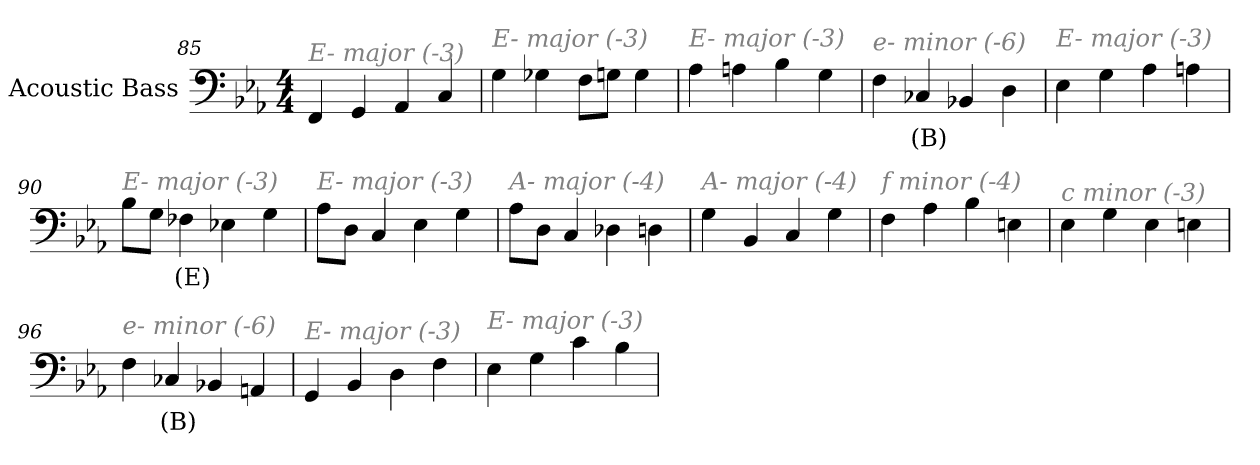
**kern	**text
*part1	*part1
*staff1	*staff1
*I"Acoustic Bass	*
*clefF4	*
*ITrd7c12	*
*k[b-e-a-]	*
*E-:	*
*M4/4	*
=85	=85
!LO:TX:i:color=#808080:t=E- major (-3)	!
4FFF	.
4GGG	.
4AAA-	.
4CC	.
=86	=86
!LO:TX:i:color=#808080:t=E- major (-3)	!
4GG	.
4GG-X	.
8FFL	.
8GGnJ	.
4GG	.
=87	=87
!LO:TX:i:color=#808080:t=E- major (-3)	!
4AA-	.
4AAn	.
4BB-	.
4GG	.
=88	=88
!LO:TX:i:color=#808080:t=e- minor (-6)	!
4FF	.
4CC-Xi	(B)
4BBB-X	.
4DD	.
=89	=89
!LO:TX:i:color=#808080:t=E- major (-3)	!
4EE-	.
4GG	.
4AA-	.
4AAn	.
=90	=90
!LO:TX:i:color=#808080:t=E- major (-3)	!
8BB-L	.
8GGJ	.
4FF-Xi	(E)
4EE-X	.
4GG	.
=91	=91
!LO:TX:i:color=#808080:t=E- major (-3)	!
8AA-L	.
8DDJ	.
4CC	.
4EE-	.
4GG	.
=92	=92
!LO:TX:i:color=#808080:t=A- major (-4)	!
8AA-L	.
8DDJ	.
4CC	.
4DD-X	.
4DDn	.
=93	=93
!LO:TX:i:color=#808080:t=A- major (-4)	!
4GG	.
4BBB-	.
4CC	.
4GG	.
=94	=94
!LO:TX:i:color=#808080:t=f minor (-4)	!
4FF	.
4AA-	.
4BB-	.
4EEn	.
=95	=95
!LO:TX:i:color=#808080:t=c minor (-3)	!
4EE-	.
4GG	.
4EE-	.
4EEn	.
=96	=96
!LO:TX:i:color=#808080:t=e- minor (-6)	!
4FF	.
4CC-Xi	(B)
4BBB-X	.
4AAAn	.
=97	=97
!LO:TX:i:color=#808080:t=E- major (-3)	!
4GGG	.
4BBB-	.
4DD	.
4FF	.
=98	=98
!LO:TX:i:color=#808080:t=E- major (-3)	!
4EE-	.
4GG	.
4C	.
4BB-	.
=	=
*-	*-
